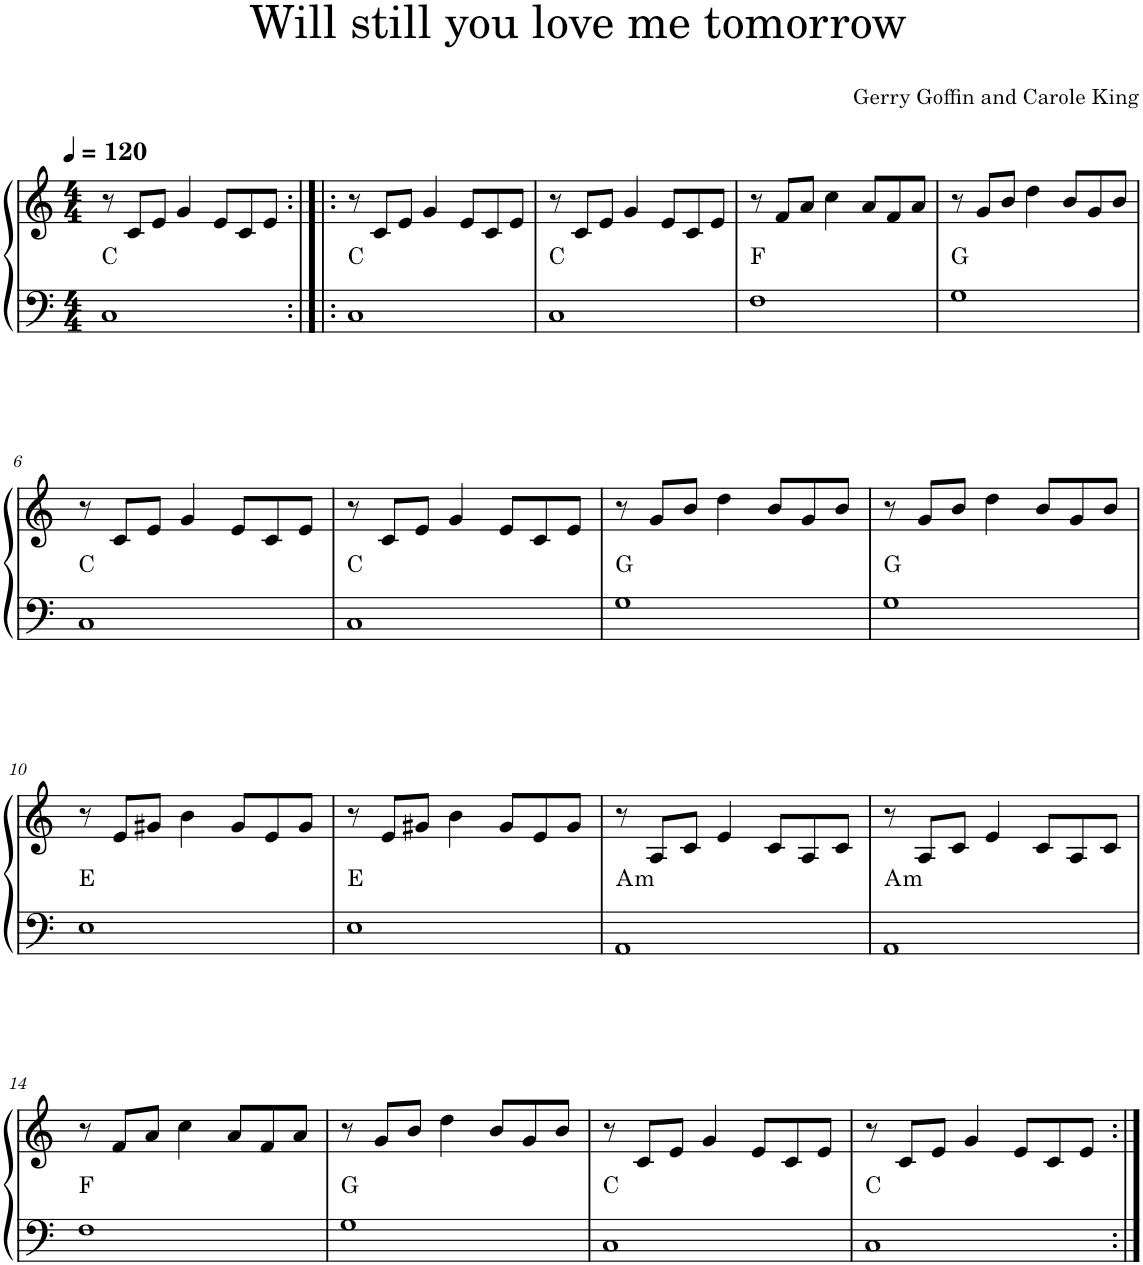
**kern	**kern	**harte
*part1	*part1	*part1
*staff2	*staff1	*
*I"Piano	*	*
*I'Pno.	*	*
*clefF4	*clefG2	*
*k[]	*k[]	*
*M4/4	*M4/4	*
*MM120	*MM120	*
=1	=1	=1
1C	8r	C:maj
.	8c/L	.
.	8e/J	.
.	4g/	.
.	8e/L	.
.	8c/	.
.	8e/J	.
=2:|!|:	=2:|!|:	=2:|!|:
1C	8r	C:maj
.	8c/L	.
.	8e/J	.
.	4g/	.
.	8e/L	.
.	8c/	.
.	8e/J	.
=3	=3	=3
1C	8r	C:maj
.	8c/L	.
.	8e/J	.
.	4g/	.
.	8e/L	.
.	8c/	.
.	8e/J	.
=4	=4	=4
1F	8r	F:maj
.	8f/L	.
.	8a/J	.
.	4cc\	.
.	8a/L	.
.	8f/	.
.	8a/J	.
=5	=5	=5
1G	8r	G:maj
.	8g/L	.
.	8b/J	.
.	4dd\	.
.	8b/L	.
.	8g/	.
.	8b/J	.
!!LO:LB:g=z
=6	=6	=6
1C	8r	C:maj
.	8c/L	.
.	8e/J	.
.	4g/	.
.	8e/L	.
.	8c/	.
.	8e/J	.
=7	=7	=7
1C	8r	C:maj
.	8c/L	.
.	8e/J	.
.	4g/	.
.	8e/L	.
.	8c/	.
.	8e/J	.
=8	=8	=8
1G	8r	G:maj
.	8g/L	.
.	8b/J	.
.	4dd\	.
.	8b/L	.
.	8g/	.
.	8b/J	.
=9	=9	=9
1G	8r	G:maj
.	8g/L	.
.	8b/J	.
.	4dd\	.
.	8b/L	.
.	8g/	.
.	8b/J	.
!!LO:LB:g=z
=10	=10	=10
1E	8r	E:maj
.	8e/L	.
.	8g#X/J	.
.	4b\	.
.	8g#/L	.
.	8e/	.
.	8g#/J	.
=11	=11	=11
1E	8r	E:maj
.	8e/L	.
.	8g#X/J	.
.	4b\	.
.	8g#/L	.
.	8e/	.
.	8g#/J	.
=12	=12	=12
!	!	!LO:H:kt=m
1AA	8r	A:min
.	8A/L	.
.	8c/J	.
.	4e/	.
.	8c/L	.
.	8A/	.
.	8c/J	.
=13	=13	=13
!	!	!LO:H:kt=m
1AA	8r	A:min
.	8A/L	.
.	8c/J	.
.	4e/	.
.	8c/L	.
.	8A/	.
.	8c/J	.
!!LO:LB:g=z
=14	=14	=14
1F	8r	F:maj
.	8f/L	.
.	8a/J	.
.	4cc\	.
.	8a/L	.
.	8f/	.
.	8a/J	.
=15	=15	=15
1G	8r	G:maj
.	8g/L	.
.	8b/J	.
.	4dd\	.
.	8b/L	.
.	8g/	.
.	8b/J	.
=16	=16	=16
1C	8r	C:maj
.	8c/L	.
.	8e/J	.
.	4g/	.
.	8e/L	.
.	8c/	.
.	8e/J	.
=17	=17	=17
1C	8r	C:maj
.	8c/L	.
.	8e/J	.
.	4g/	.
.	8e/L	.
.	8c/	.
.	8e/J	.
=:|!	=:|!	=:|!
*-	*-	*-
